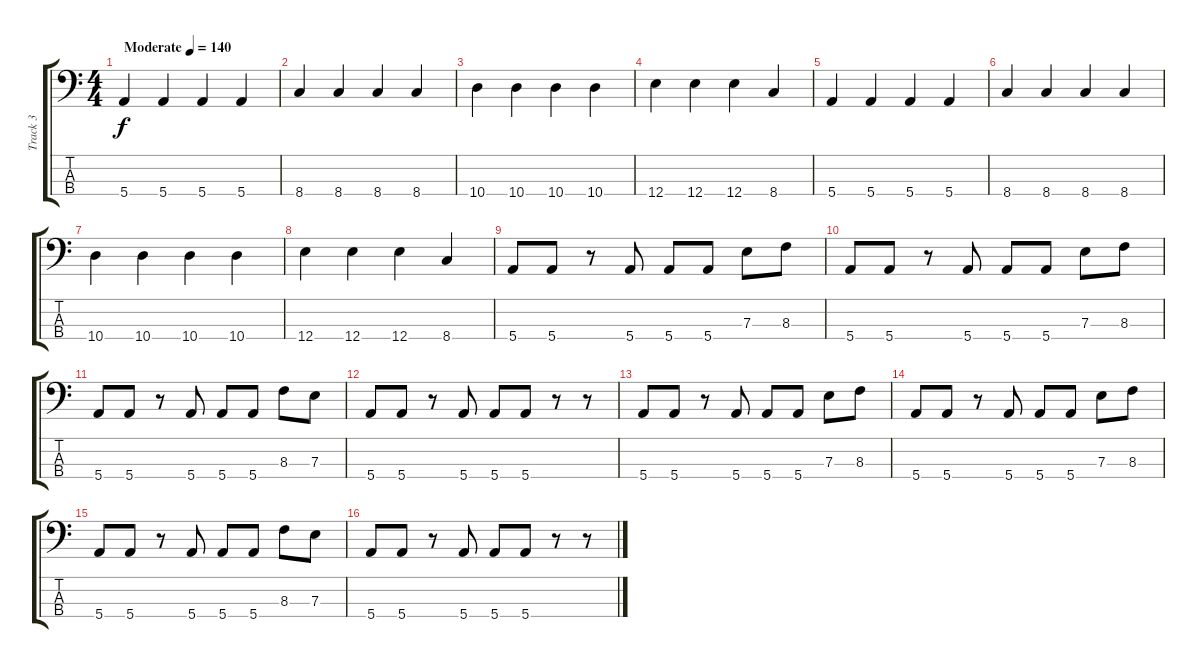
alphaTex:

\track ("Track 3" "Track 3") {instrument acousticbass}
\staff {score tabs}
\tuning (G2 D2 A1 E1) {hide}
\ts (4 4)
\tempo (140 "Moderate")
\clef f4
\ks c
5.4.4{dy f instrument acousticbass} 5.4.4 5.4.4 5.4.4 |
8.4.4 8.4.4 8.4.4 8.4.4 |
10.4.4 10.4.4 10.4.4 10.4.4 |
12.4.4 12.4.4 12.4.4 8.4.4 |
5.4.4 5.4.4 5.4.4 5.4.4 |
8.4.4 8.4.4 8.4.4 8.4.4 |
10.4.4 10.4.4 10.4.4 10.4.4 |
12.4.4 12.4.4 12.4.4 8.4.4 |
5.4.8 5.4.8 r.8 5.4.8 5.4.8 5.4.8 7.3.8 8.3.8 |
5.4.8 5.4.8 r.8 5.4.8 5.4.8 5.4.8 7.3.8 8.3.8 |
5.4.8 5.4.8 r.8 5.4.8 5.4.8 5.4.8 8.3.8 7.3.8 |
5.4.8 5.4.8 r.8 5.4.8 5.4.8 5.4.8 r.8 r.8 |
5.4.8 5.4.8 r.8 5.4.8 5.4.8 5.4.8 7.3.8 8.3.8 |
5.4.8 5.4.8 r.8 5.4.8 5.4.8 5.4.8 7.3.8 8.3.8 |
5.4.8 5.4.8 r.8 5.4.8 5.4.8 5.4.8 8.3.8 7.3.8 |
5.4.8 5.4.8 r.8 5.4.8 5.4.8 5.4.8 r.8 r.8
